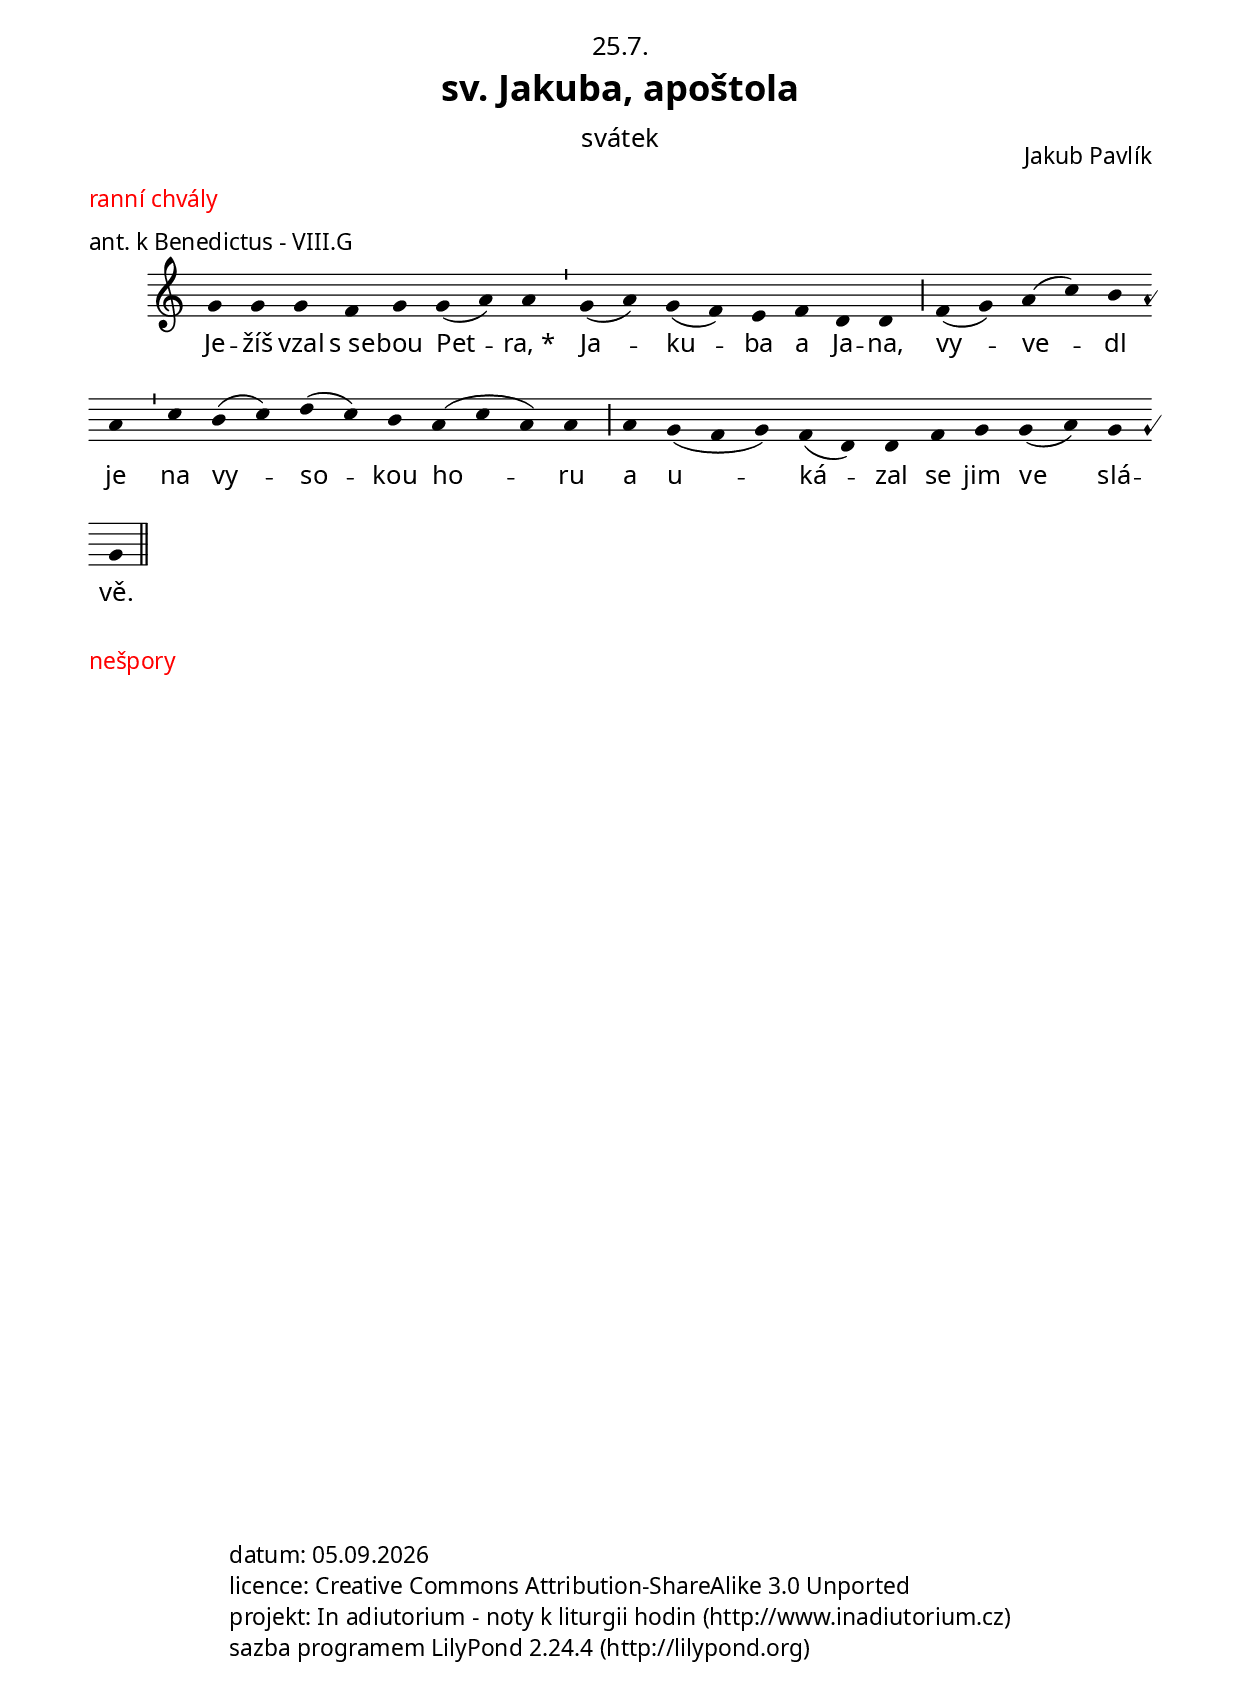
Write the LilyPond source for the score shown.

\version "2.15.40"

\include "../spolecne.ly"
\include "../dilyresponsorii.ly"

\header {
  title = \markup\titleSvatek
            "sv. Jakuba, apoštola"
            svátek
            25.7.
  composer = "Jakub Pavlík"
}

\markup {\nadpisHodinka {"ranní chvály"}}

\score {
  \relative c' {
    \choralniRezim
    
  }
  \addlyrics {
    Je -- žíš u -- vi -- děl Ze -- be -- de -- o -- va sy -- na Ja -- ku -- ba
    a je -- ho brat -- ra Ja -- na;
    za -- vo -- lal je k_so -- bě.
  }
  \header {
    quid = "1. ant."
    modus = ""
    differentia = "" 
    psalmus = "Žalm 63"
    id = ""
    piece = \markup {\sestavTitulek}
  }
}

\score {
  \relative c' {
    \choralniRezim
    
  }
  \addlyrics {
    O -- ni za -- ne -- cha -- li své -- ho ot -- ce na lo -- di,
    o -- pus -- ti -- li své sí -- tě a šli za Je -- ží -- šem.
  }
  \header {
    quid = "2. ant."
    modus = ""
    differentia = "" 
    psalmus = "Dan 3-III"
    id = ""
    piece = \markup {\sestavTitulek}
  }
}

\score {
  \relative c' {
    \choralniRezim
    
  }
  \addlyrics {
    Ka -- lich, kte -- rý já pi -- ji, bu -- de -- te pít i vy,
    a křest, kte -- rý já při -- jmu, ta -- ké vy při -- jme -- te.
  }
  \header {
    quid = "3. ant."
    modus = ""
    differentia = "" 
    psalmus = "Žalm 149"
    id = ""
    piece = \markup {\sestavTitulek}
  }
}

\score {
  \relative c'' {
    \choralniRezim
    g4 g g f g g( a) a \barMin g( a) g( f) e f d d \barMaior
    f( g) a( c) b a \barMin c b( c) d( c) b a( c a) a \barMaior
    a g( f g) f( d) d f g g( a) g g \barFinalis
  }
  \addlyrics {
    Je -- žíš vzal s_se -- bou Pet -- ra,_* Ja -- ku -- ba a Ja -- na,
    vy -- ve -- dl je na vy -- so -- kou ho -- ru
    a u -- ká -- zal se jim ve slá -- vě.
  }
  \header {
    quid = "ant. k Benedictus"
    modus = "VIII"
    differentia = "G" 
    psalmus = ""
    id = ""
    fons = "6.8. Proměnění Páně, 2. nešp., 1. ant."
    piece = \markup {\sestavTitulekBezZalmu}
  }
}

\markup {\nadpisHodinka {"nešpory"}}

\score {
  \relative c' {
    \choralniRezim
    
  }
  \addlyrics {
    Je -- žíš vzal s_se -- bou Pet -- ra,
    Ja -- ku -- ba a Ja -- na;
    a když se mod -- lil,
    zmoc -- ni -- la se ho hrů -- za a úz -- kost.
  }
  \header {
    quid = "1. ant."
    modus = ""
    differentia = "" 
    psalmus = "Žalm 116-II"
    id = ""
    piece = \markup {\sestavTitulek}
  }
}

\score {
  \relative c' {
    \choralniRezim
    
  }
  \addlyrics {
    Teh -- dy jim ře -- kl:
    Bdě -- te a mod -- le -- te se,
    a -- bys -- te ne -- přiš -- li do po -- ku -- še -- ní.
  }
  \header {
    quid = "2. ant."
    modus = ""
    differentia = "" 
    psalmus = "Žalm 126"
    id = ""
    piece = \markup {\sestavTitulek}
  }
}

\score {
  \relative c' {
    \choralniRezim
    
  }
  \addlyrics {
    Král He -- ro -- des za -- čal zle za -- kro -- čo -- vat
    pro -- ti něk -- te -- rým čle -- nům cír -- kev -- ní ob -- ce:
    Ja -- no -- va brat -- ra Ja -- ku -- ba dal po -- pra -- vit me -- čem.
  }
  \header {
    quid = "3. ant."
    modus = ""
    differentia = "" 
    psalmus = "Ef 1"
    id = ""
    piece = \markup {\sestavTitulek}
  }
}

\score {
  \relative c' {
    \choralniRezim
    
  }
  \addlyrics {
    Kdo by chtěl být me -- zi vá -- mi ve -- li -- ký,
    ať je va -- ším slu -- žeb -- ní -- kem,
    a kdo by chtěl být me -- zi vá -- mi prv -- ní,
    ať je ot -- ro -- kem všech.
  }
  \header {
    quid = "ant. k Magnificat"
    modus = ""
    differentia = "" 
    psalmus = ""
    id = ""
    piece = \markup {\sestavTitulekBezZalmu}
  }
}